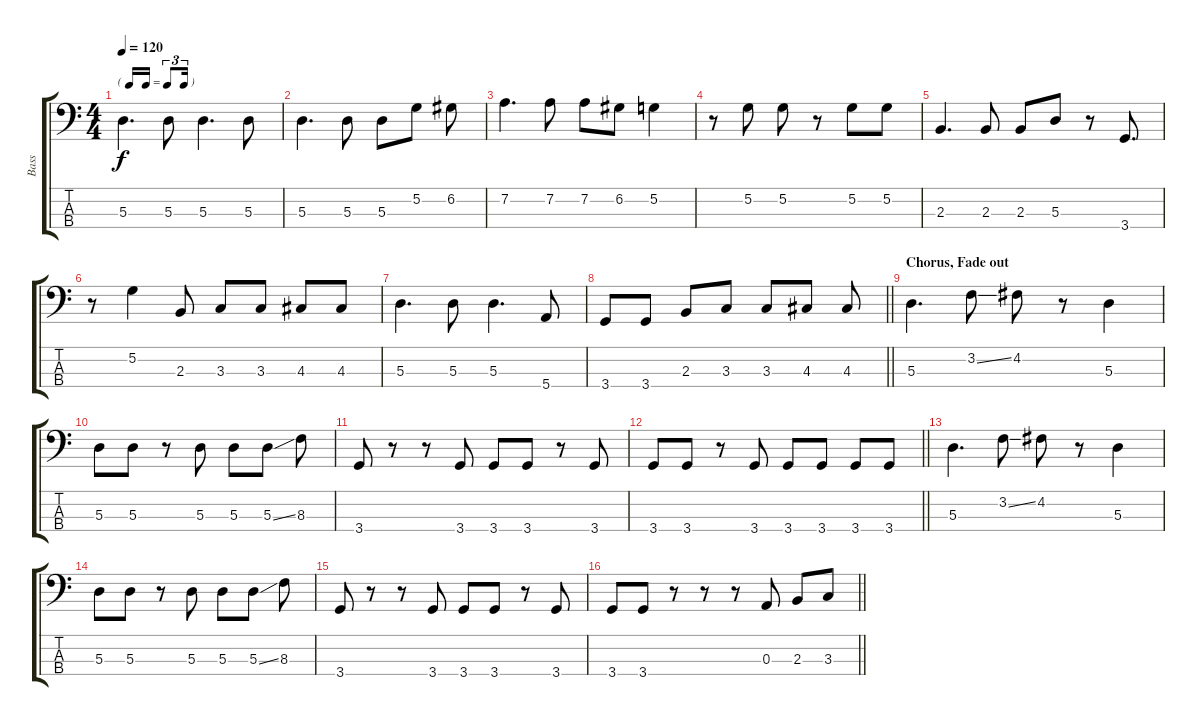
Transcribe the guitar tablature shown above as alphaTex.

\track ("Bass" "Bass") {instrument electricbassfinger}
\staff {score tabs}
\tuning (G2 D2 A1 E1) {hide}
\ts (4 4)
\tf triplet16th
\tempo 120
\clef f4
\ks c
5.3.4{d dy f} 5.3.8 5.3.4{d} 5.3.8 |
5.3.4{d} 5.3.8 5.3.8 5.2.8 6.2.8 |
7.2.4{d} 7.2.8 7.2.8 6.2.8 5.2.4 |
r.8 5.2.8 5.2.8 r.8 5.2.8 5.2.8 |
2.3.4{d} 2.3.8 2.3.8 5.3.8 r.8 3.4.8{d} |
r.8 5.2.4 2.3.8 3.3.8 3.3.8 4.3.8 4.3.8 |
5.3.4{d} 5.3.8 5.3.4{d} 5.4.8 |
\barLineRight lightlight
3.4.8 3.4.8 2.3.8 3.3.8 3.3.8 4.3.8 4.3.8 |
\section ("" "Chorus, Fade out")
5.3.4{d} 3.2{ss}.8 4.2.8 r.8 5.3.4 |
5.3.8 5.3.8 r.8 5.3.8 5.3.8 5.3{ss}.8 8.3.8 |
3.4.8 r.8 r.8 3.4.8 3.4.8 3.4.8 r.8 3.4.8 |
\barLineRight lightlight
3.4.8 3.4.8 r.8 3.4.8 3.4.8 3.4.8 3.4.8 3.4.8 |
5.3.4{d} 3.2{ss}.8 4.2.8 r.8 5.3.4 |
5.3.8 5.3.8 r.8 5.3.8 5.3.8 5.3{ss}.8 8.3.8 |
3.4.8 r.8 r.8 3.4.8 3.4.8 3.4.8 r.8 3.4.8 |
\barLineRight lightlight
3.4.8 3.4.8 r.8 r.8 r.8 0.3.8 2.3.8 3.3.8
